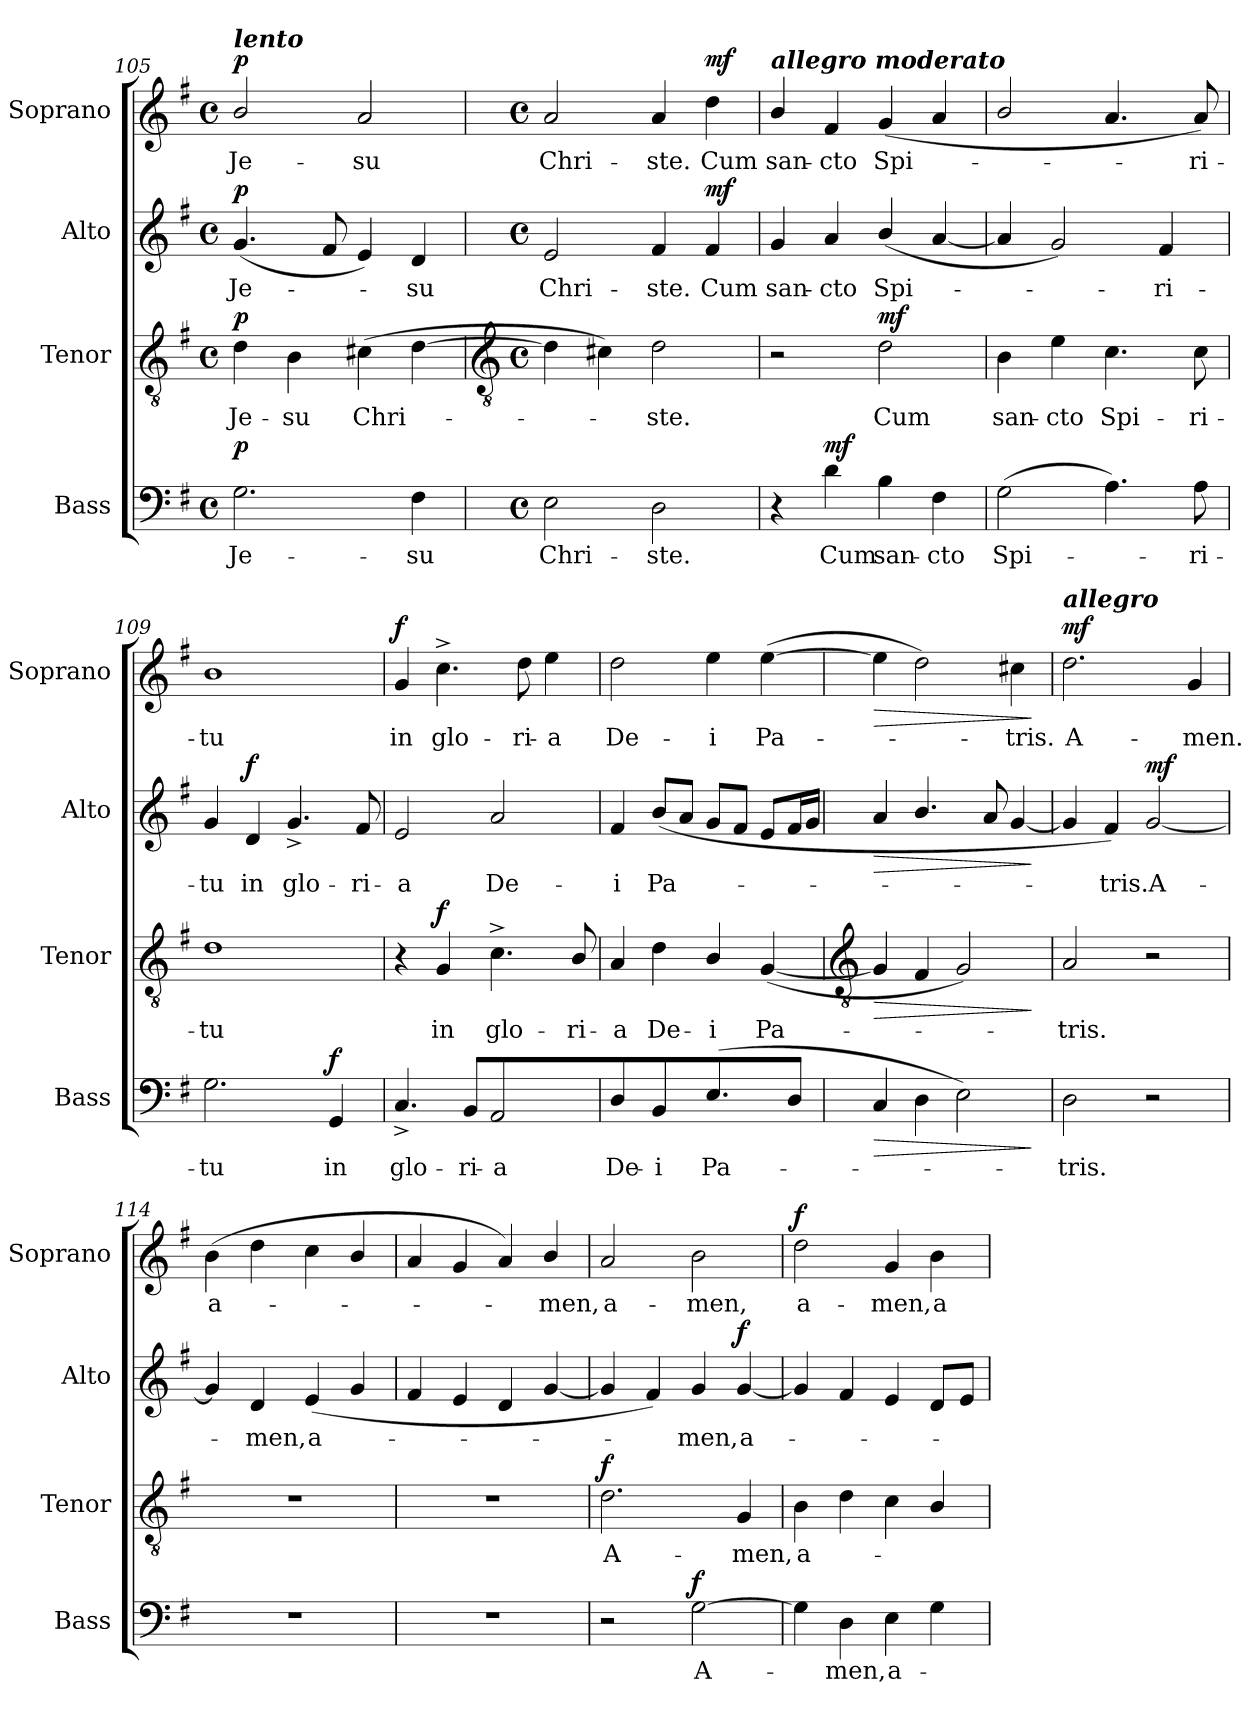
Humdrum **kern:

**kern	**text	**dynam	**kern	**text	**dynam	**kern	**text	**dynam	**kern	**text	**dynam
*part4	*part4	*part4	*part3	*part3	*part3	*part2	*part2	*part2	*part1	*part1	*part1
*staff4	*staff4	*staff4	*staff3	*staff3	*staff3	*staff2	*staff2	*staff2	*staff1	*staff1	*staff1
*I"Bass	*	*	*I"Tenor	*	*	*I"Alto	*	*	*I"Soprano	*	*
*I'Bass	*	*	*I'Tenor	*	*	*I'Alto	*	*	*I'Soprano	*	*
*clefF4	*	*	*clefGv2	*	*	*clefG2	*	*	*clefG2	*	*
*k[f#]	*	*	*k[f#]	*	*	*k[f#]	*	*	*k[f#]	*	*
*G:	*	*	*G:	*	*	*G:	*	*	*G:	*	*
*M4/4	*	*	*M4/4	*	*	*M4/4	*	*	*M4/4	*	*
*met(c)	*	*	*met(c)	*	*	*met(c)	*	*	*met(c)	*	*
*MM69	*	*	*MM69	*	*	*MM69	*	*	*MM69	*	*
=105	=105	=105	=105	=105	=105	=105	=105	=105	=105	=105	=105
!	!	!	!	!	!	!	!	!	!LO:TX:a:Bi:t=lento	!	!
!	!LO:LY:b	!LO:DY:b	!	!LO:LY:b	!LO:DY:b	!	!LO:LY:b	!LO:DY:b	!	!LO:LY:b	!LO:DY:b
2.G	Je-	p	4d	Je-	p	(<4.g	Je-	p	2b/	Je-	p
!	!	!	!	!LO:LY:b	!	!	!	!	!	!	!
.	.	.	4B	-su	.	.	.	.	.	.	.
.	.	.	.	.	.	8f#	.	.	.	.	.
!	!	!	!	!LO:LY:b	!	!	!	!	!	!LO:LY:b	!
.	.	.	(>4c#X	Chri-	.	4e)	.	.	2a	-su	.
!	!LO:LY:b	!	!	!	!	!	!LO:LY:b	!	!	!	!
4F#	-su	.	[4d	.	.	4d	su	.	.	.	.
!!LO:LB:g=z
=106	=106	=106	=106	=106	=106	=106	=106	=106	=106	=106	=106
*	*	*	*clefGv2	*	*	*	*	*	*	*	*
*M4/4	*	*	*M4/4	*	*	*M4/4	*	*	*M4/4	*	*
*met(c)	*	*	*met(c)	*	*	*met(c)	*	*	*met(c)	*	*
!	!LO:LY:b	!	!	!	!	!	!LO:LY:b	!	!	!LO:LY:b	!
2E	Chri-	.	4d]	.	.	2e	Chri-	.	2a	Chri-	.
.	.	.	4c#X)	.	.	.	.	.	.	.	.
!	!LO:LY:b	!	!	!LO:LY:b	!	!	!LO:LY:b	!	!	!LO:LY:b	!
2D	-ste.	.	2d	ste.	.	4f#	-ste.	.	4a	-ste.	.
!	!	!	!	!	!	!	!LO:LY:b	!LO:DY:b	!	!LO:LY:b	!LO:DY:b
.	.	.	.	.	.	4f#	Cum	mf	4dd\	Cum	mf
=107	=107	=107	=107	=107	=107	=107	=107	=107	=107	=107	=107
*	*	*	*	*	*	*	*	*	*MM88	*	*
!	!	!	!	!	!	!	!	!	!LO:TX:a:Bi:t=allegro moderato	!	!
!	!	!	!	!	!	!	!LO:LY:b	!	!	!LO:LY:b	!
4r	.	.	2r	.	.	4g	san-	.	4b/	san-	.
!	!LO:LY:b	!LO:DY:b	!	!	!	!	!LO:LY:b	!	!	!LO:LY:b	!
4d	Cum	mf	.	.	.	4a	-cto	.	4f#	-cto	.
!	!LO:LY:b	!	!	!LO:LY:b	!LO:DY:b	!	!LO:LY:b	!	!	!LO:LY:b	!
4B	san-	.	2d	Cum	mf	(<4b/	Spi-	.	(<4g	Spi-	.
!	!LO:LY:b	!	!	!	!	!	!	!	!	!	!
4F#	-cto	.	.	.	.	[4a	.	.	4a	.	.
=108	=108	=108	=108	=108	=108	=108	=108	=108	=108	=108	=108
!	!LO:LY:b	!	!	!LO:LY:b	!	!	!	!	!	!	!
(>2G	Spi-	.	4B	san-	.	4a]	.	.	2b/	.	.
!	!	!	!	!LO:LY:b	!	!	!	!	!	!	!
.	.	.	4e	-cto	.	2g)	.	.	.	.	.
!	!	!	!	!LO:LY:b	!	!	!	!	!	!	!
4.A)	.	.	4.c	Spi-	.	.	.	.	4.a	.	.
!	!	!	!	!	!	!	!LO:LY:b	!	!	!	!
.	.	.	.	.	.	4f#	ri-	.	.	.	.
!	!LO:LY:b	!	!	!LO:LY:b	!	!	!	!	!	!LO:LY:b	!
8A	ri-	.	8c	-ri-	.	.	.	.	8a)	ri-	.
=109	=109	=109	=109	=109	=109	=109	=109	=109	=109	=109	=109
!	!LO:LY:b	!	!	!LO:LY:b	!	!	!LO:LY:b	!	!	!LO:LY:b	!
2.G	-tu	.	1d	-tu	.	4g	-tu	.	1b	-tu	.
!	!	!	!	!	!	!	!LO:LY:b	!LO:DY:b	!	!	!
.	.	.	.	.	.	4d	in	f	.	.	.
!	!	!	!	!	!	!	!LO:LY:b	!	!	!	!
.	.	.	.	.	.	4.g^	glo-	.	.	.	.
!	!LO:LY:b	!LO:DY:b	!	!	!	!	!	!	!	!	!
4GG	in	f	.	.	.	.	.	.	.	.	.
!	!	!	!	!	!	!	!LO:LY:b	!	!	!	!
.	.	.	.	.	.	8f#	-ri-	.	.	.	.
=110	=110	=110	=110	=110	=110	=110	=110	=110	=110	=110	=110
!	!LO:LY:b	!	!	!	!	!	!LO:LY:b	!	!	!LO:LY:b	!LO:DY:b
4.C^	glo-	.	4r	.	.	2e	-a	.	4g	in	f
!	!	!	!	!LO:LY:b	!LO:DY:b	!	!	!	!	!LO:LY:b	!
.	.	.	4G	in	f	.	.	.	4.cc^	glo-	.
!	!LO:LY:b	!	!	!	!	!	!	!	!	!	!
8BBL	-ri-	.	.	.	.	.	.	.	.	.	.
!	!LO:LY:b	!	!	!LO:LY:b	!	!	!LO:LY:b	!	!	!	!
2AA	-a	.	4.c^	glo-	.	2a	De-	.	.	.	.
!	!	!	!	!	!	!	!	!	!	!LO:LY:b	!
.	.	.	.	.	.	.	.	.	8dd	-ri-	.
!	!	!	!	!	!	!	!	!	!	!LO:LY:b	!
.	.	.	.	.	.	.	.	.	4ee	-a	.
!	!	!	!	!LO:LY:b	!	!	!	!	!	!	!
.	.	.	8B/	-ri-	.	.	.	.	.	.	.
=111	=111	=111	=111	=111	=111	=111	=111	=111	=111	=111	=111
!	!LO:LY:b	!	!	!LO:LY:b	!	!	!LO:LY:b	!	!	!LO:LY:b	!
4D/	De-	.	4A	-a	.	4f#	-i	.	2dd	De-	.
!	!LO:LY:b	!	!	!LO:LY:b	!	!	!LO:LY:b	!	!	!	!
4BB	-i	.	4d	De-	.	(<8bL	Pa--	.	.	.	.
.	.	.	.	.	.	8aJ	.	.	.	.	.
!	!LO:LY:b	!	!	!LO:LY:b	!	!	!	!	!	!LO:LY:b	!
(>4.E	Pa-	.	4B/	-i	.	8gL	.	.	4ee	-i	.
.	.	.	.	.	.	8f#J	.	.	.	.	.
!	!	!	!	!LO:LY:b	!	!	!	!	!	!LO:LY:b	!
.	.	.	(<[4G	Pa-	.	8eL	.	.	(>[4ee	Pa-	.
8D/J	.	.	.	.	.	16f#L	.	.	.	.	.
.	.	.	.	.	.	16gJJ	.	.	.	.	.
!!LO:LB:g=z
=112	=112	=112	=112	=112	=112	=112	=112	=112	=112	=112	=112
*	*	*	*clefGv2	*	*	*	*	*	*	*	*
!	!	!LO:HP:b	!	!	!LO:HP:b	!	!	!LO:HP:b	!	!	!LO:HP:b
4C	.	>	4G]	.	>	4a	.	>	4ee]	.	>
4D	.	.	4F#	.	.	4.b/	.	.	2dd)	.	.
2E)	.	.	2G)	.	.	.	.	.	.	.	.
.	.	.	.	.	.	8a	.	.	.	.	.
!	!	!	!	!	!	!	!	!	!	!LO:LY:b	!
.	.	.	.	.	.	[4g	.	.	4cc#X	tris.	.
.	.	]	.	.	]	.	.	]	.	.	]
=113	=113	=113	=113	=113	=113	=113	=113	=113	=113	=113	=113
*	*	*	*	*	*	*	*	*	*MM96	*	*
!	!	!	!	!	!	!	!	!	!LO:TX:a:Bi:t=allegro	!	!
!	!LO:LY:b	!	!	!LO:LY:b	!	!	!	!	!	!LO:LY:b	!LO:DY:b
2D	tris.	.	2A	tris.	.	4g]	.	.	2.dd	A-	mf
!	!	!	!	!	!	!	!LO:LY:b	!	!	!	!
.	.	.	.	.	.	4f#)	-tris.	.	.	.	.
!	!	!	!	!	!	!	!LO:LY:b	!LO:DY:b	!	!	!
2r	.	.	2r	.	.	[2g	A-	mf	.	.	.
!	!	!	!	!	!	!	!	!	!	!LO:LY:b	!
.	.	.	.	.	.	.	.	.	4g	-men.	.
=114	=114	=114	=114	=114	=114	=114	=114	=114	=114	=114	=114
!	!	!	!	!	!	!	!	!	!	!LO:LY:b	!
1r	.	.	1r	.	.	4g]	.	.	(<4b	a-	.
!	!	!	!	!	!	!	!LO:LY:b	!	!	!	!
.	.	.	.	.	.	4d	men,	.	4dd	.	.
!	!	!	!	!	!	!	!LO:LY:b	!	!	!	!
.	.	.	.	.	.	(<4e	a-	.	4cc	.	.
.	.	.	.	.	.	4g	.	.	4b/	.	.
=114A	=114A	=114A	=114A	=114A	=114A	=114A	=114A	=114A	=114A	=114A	=114A
1r	.	.	1r	.	.	4f#	.	.	4a	.	.
.	.	.	.	.	.	4e	.	.	4g	.	.
.	.	.	.	.	.	4d	.	.	4a)	.	.
!	!	!	!	!	!	!	!	!	!	!LO:LY:b	!
.	.	.	.	.	.	[4g	.	.	4b/	men,	.
=115	=115	=115	=115	=115	=115	=115	=115	=115	=115	=115	=115
!	!	!	!	!LO:LY:b	!LO:DY:b	!	!	!	!	!LO:LY:b	!
2r	.	.	2.d	A-	f	4g]	.	.	2a	a-	.
.	.	.	.	.	.	4f#)	.	.	.	.	.
!	!LO:LY:b	!LO:DY:b	!	!	!	!	!LO:LY:b	!	!	!LO:LY:b	!
[2G	A-	f	.	.	.	4g	men,	.	2b	-men,	.
!	!	!	!	!LO:LY:b	!	!	!LO:LY:b	!LO:DY:b	!	!	!
.	.	.	4G	-men,	.	[4g	a-	f	.	.	.
=116	=116	=116	=116	=116	=116	=116	=116	=116	=116	=116	=116
!	!	!	!	!LO:LY:b	!	!	!	!	!	!LO:LY:b	!LO:DY:b
4G]	.	.	4B	a-	.	4g]	.	.	2dd	a-	f
!	!LO:LY:b	!	!	!	!	!	!	!	!	!	!
4D	men,	.	4d	.	.	4f#	.	.	.	.	.
!	!LO:LY:b	!	!	!	!	!	!	!	!	!LO:LY:b	!
4E	a-	.	4c	.	.	4e	.	.	4g	-men,	.
!	!	!	!	!	!	!	!	!	!	!LO:LY:b	!
4G	.	.	4B/	.	.	8dL	.	.	4b	a-	.
.	.	.	.	.	.	8eJ	.	.	.	.	.
=	=	=	=	=	=	=	=	=	=	=	=
*-	*-	*-	*-	*-	*-	*-	*-	*-	*-	*-	*-
